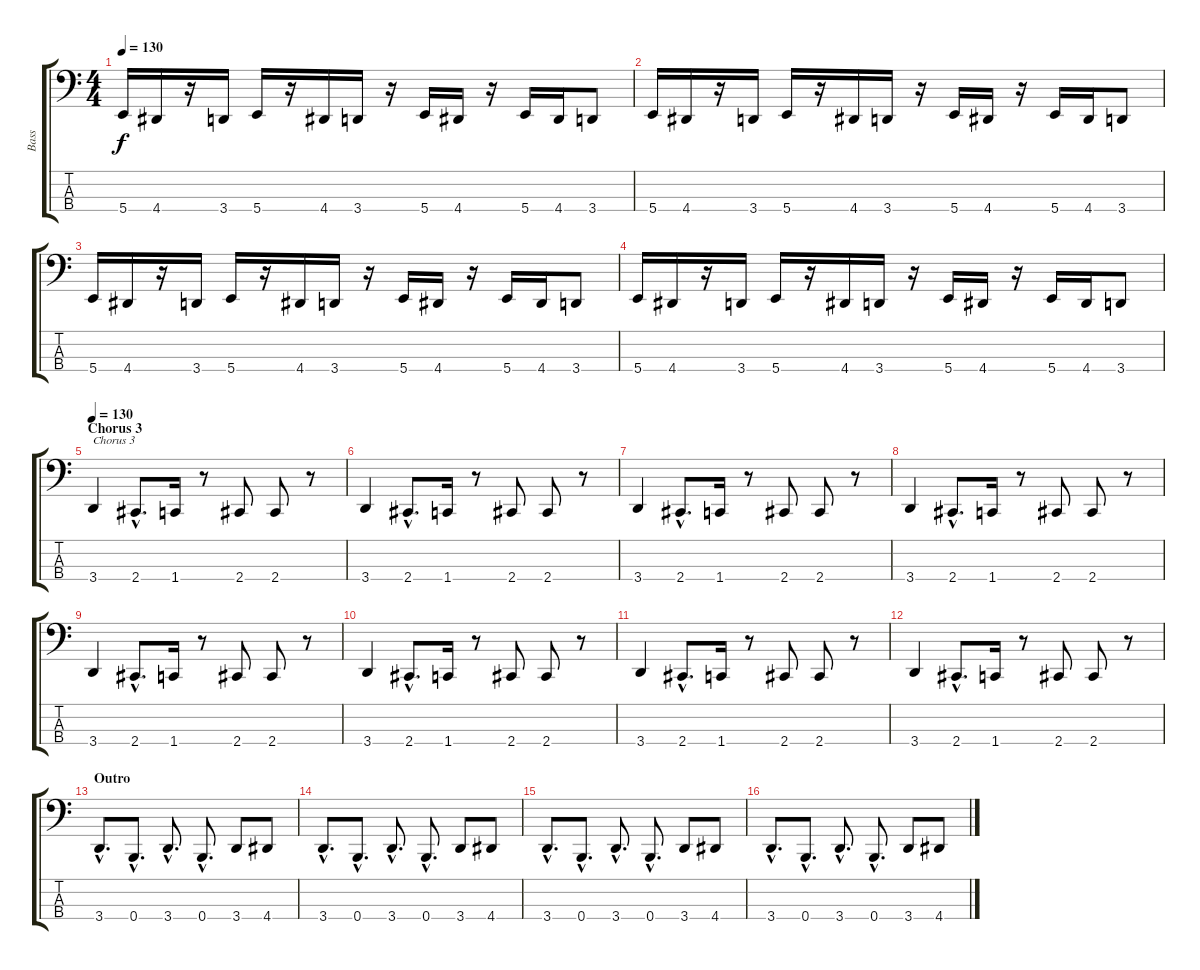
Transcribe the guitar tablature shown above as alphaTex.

\track ("Bass" "Bass") {instrument slapbass1}
\staff {score tabs}
\tuning (D2 A1 E1 B0) {hide}
\ts (4 4)
\tempo 130
\clef f4
\ks c
5.4.16{dy f} 4.4.16 r.16 3.4.16 5.4.16 r.16 4.4.16 3.4.16 r.16 5.4.16 4.4.16 r.16 5.4.16 4.4.16 3.4.8 |
5.4.16 4.4.16 r.16 3.4.16 5.4.16 r.16 4.4.16 3.4.16 r.16 5.4.16 4.4.16 r.16 5.4.16 4.4.16 3.4.8 |
5.4.16 4.4.16 r.16 3.4.16 5.4.16 r.16 4.4.16 3.4.16 r.16 5.4.16 4.4.16 r.16 5.4.16 4.4.16 3.4.8 |
5.4.16 4.4.16 r.16 3.4.16 5.4.16 r.16 4.4.16 3.4.16 r.16 5.4.16 4.4.16 r.16 5.4.16 4.4.16 3.4.8 |
\section ("" "Chorus 3")
\tempo 130
3.4.4{txt "Chorus 3" instrument slapbass1} 2.4{hac}.8{d} 1.4.16 r.8 2.4.8 2.4.8 r.8 |
3.4.4 2.4{hac}.8{d} 1.4.16 r.8 2.4.8 2.4.8 r.8 |
3.4.4 2.4{hac}.8{d} 1.4.16 r.8 2.4.8 2.4.8 r.8 |
3.4.4 2.4{hac}.8{d} 1.4.16 r.8 2.4.8 2.4.8 r.8 |
3.4.4 2.4{hac}.8{d} 1.4.16 r.8 2.4.8 2.4.8 r.8 |
3.4.4 2.4{hac}.8{d} 1.4.16 r.8 2.4.8 2.4.8 r.8 |
3.4.4 2.4{hac}.8{d} 1.4.16 r.8 2.4.8 2.4.8 r.8 |
3.4.4 2.4{hac}.8{d} 1.4.16 r.8 2.4.8 2.4.8 r.8 |
\section ("" "Outro")
3.4{hac}.8{d} 0.4{hac}.8{d} 3.4{hac}.8{d} 0.4{hac}.8{d} 3.4.8 4.4.8 |
3.4{hac}.8{d} 0.4{hac}.8{d} 3.4{hac}.8{d} 0.4{hac}.8{d} 3.4.8 4.4.8 |
3.4{hac}.8{d} 0.4{hac}.8{d} 3.4{hac}.8{d} 0.4{hac}.8{d} 3.4.8 4.4.8 |
3.4{hac}.8{d} 0.4{hac}.8{d} 3.4{hac}.8{d} 0.4{hac}.8{d} 3.4.8 4.4.8
